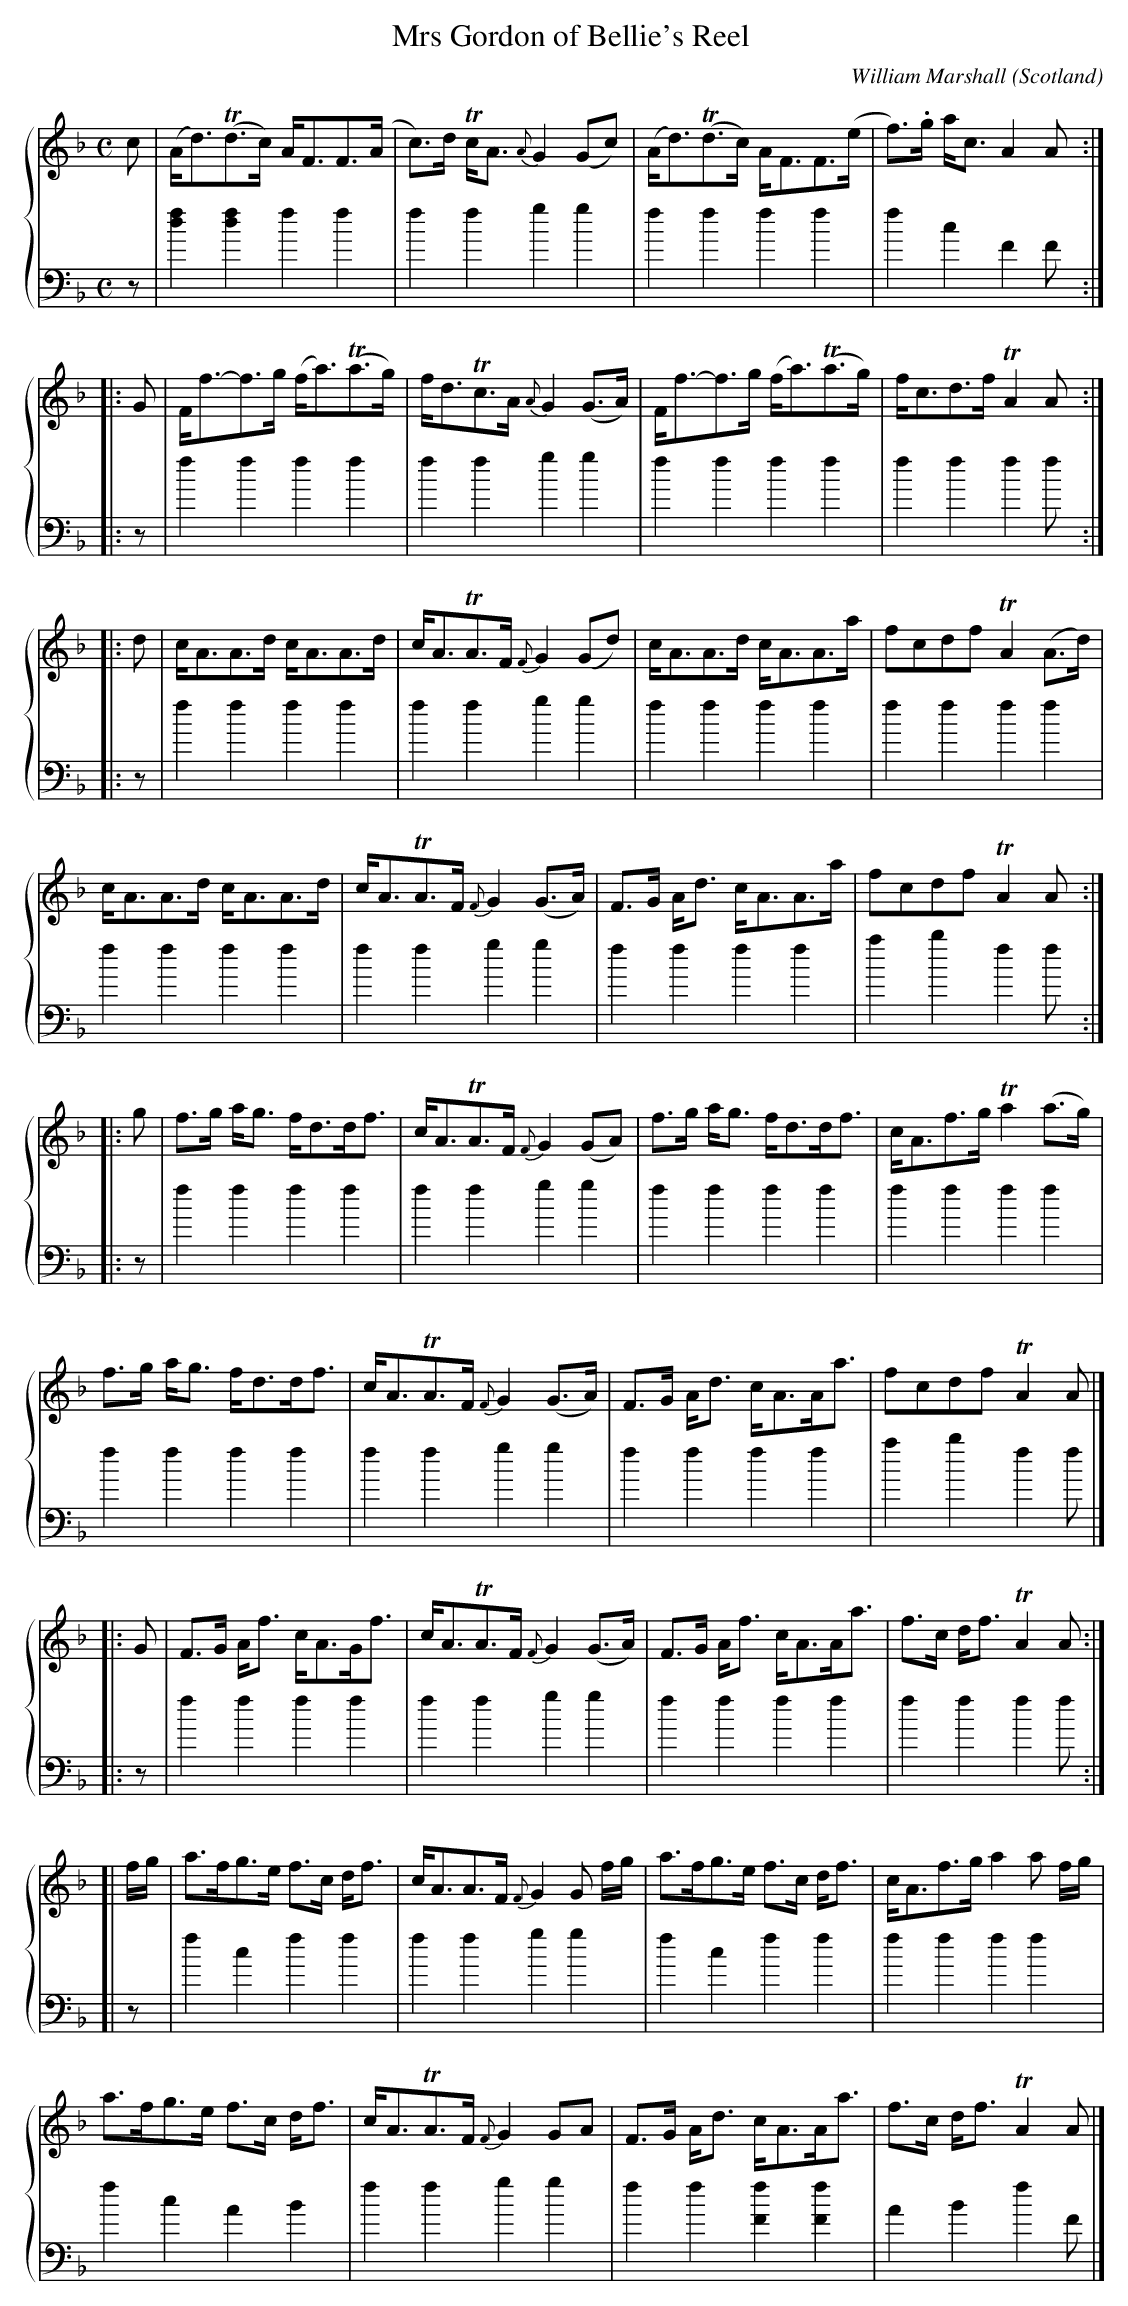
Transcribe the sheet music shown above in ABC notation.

X:1
T:Mrs Gordon of Bellie's Reel
C:William Marshall
L:1/8
M:C
O:Scotland
K:F
%%staves {1 2}
V:1
c |\
(A/d3/)(!trill!d3/c/) A/F3/F3/(A/ | c3/)d/ !trill!c/A3/ {A}G2 (Gc) | \
(A/d3/)(!trill!d3/c/) A/F3/F3/(e/ | f3/).g/ a/c3/ A2 A ::
G | \
F/f3/-f3/g/ (f/a3/)(!trill!a3/g/) | f/d3/!trill!c3/A/ {A}G2 (G3/A/) | \
F/f3/-f3/g/ (f/a3/)(!trill!a3/g/) | f/c3/d3/f/ !trill!A2 A ::
d | \
c/A3/A3/d/ c/A3/A3/d/ | c/A3/!trill!A3/F/ {F}G2 (Gd) | \
c/A3/A3/d/ c/A3/A3/a/ | fcdf !trill!A2 (A3/d/) |
c/A3/A3/d/ c/A3/A3/d/ | c/A3/!trill!A3/F/ {F}G2 (G3/A/) |\
F3/G/ A/d3/ c/A3/A3/a/ | fcdf !trill!A2 A ::
g | \
f3/g/ a/g3/ f/d3/d/f3/ | c/A3/!trill!A3/F/ {F}G2 (GA) | \
f3/g/ a/g3/ f/d3/d/f3/ | c/A3/f3/g/ !trill!a2 (a3/g/) |
f3/g/ a/g3/ f/d3/d/f3/ | c/A3/!trill!A3/F/ {F}G2 (G3/A/) | \
F3/G/ A/d3/ c/A3/A/a3/ | fcdf !trill!A2 A |]
|: G | \
F3/G/ A/f3/ c/A3/G/f3/ | c/A3/!trill!A3/F/ {F}G2 (G3/A/) | \
F3/G/ A/f3/ c/A3/A/a3/ | f3/c/ d/f3/ !trill!A2 A :|
[| f/g/ | \
a3/f/g3/e/ f3/c/ d/f3/ | c/A3/A3/F/ {F}G2 G f/g/ | \
a3/f/g3/e/ f3/c/ d/f3/ | c/A3/f3/g/ a2 a f/g/ |
a3/f/g3/e/ f3/c/ d/f3/ | c/A3/!trill!A3/F/ {F}G2 GA | \
F3/G/ A/d3/ c/A3/A/a3/ | f3/c/ d/f3/ !trill!A2 A |]
V:2 clef=bass
L:1/4
z/ | [df][df]ff | ffgg | ffff | fcFF/ :: \
z/ | ffff | ffgg | ffff | ffff/ :: \
z/ | ffff | ffgg | ffff | ffff | ffff | ffgg | ffff | abff/ :: \
z/ | ffff | ffgg | ffff | ffff | ffff | ffgg | ffff | abff/ |] |: \
z/ | ffff | ffgg | ffff | ffff/ :| [| \
z/ | fcff | ffgg | fcff | ffff | fcAB | ffgg | ff[Ff][Ff] | ABfF/ |]
